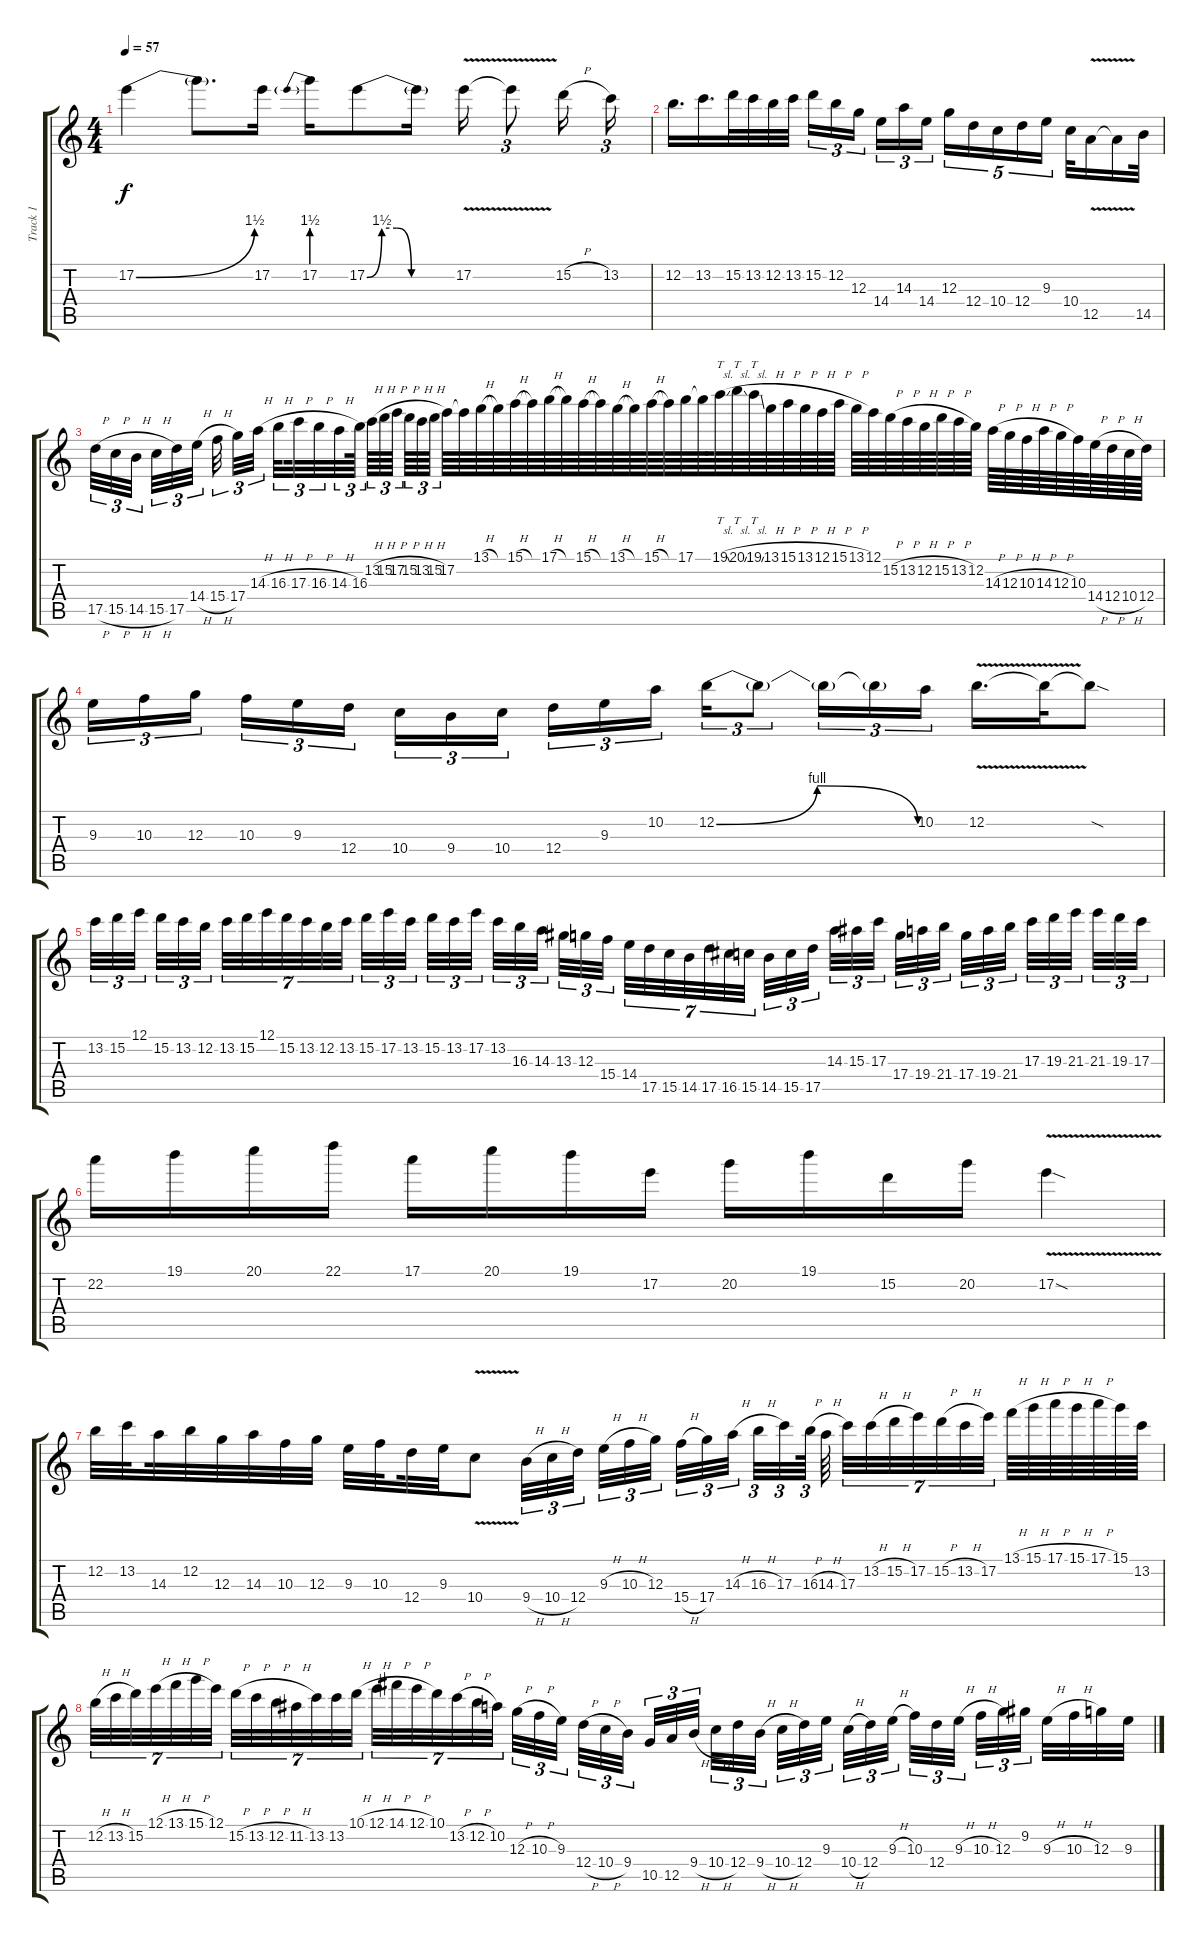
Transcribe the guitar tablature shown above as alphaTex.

\track ("Track 1" "Track 1") {instrument overdrivenguitar}
\staff {score tabs}
\tuning (E4 B3 G3 D3 A2 E2) {hide}
\ts (4 4)
\tempo 57
\clef g2
\ks c
17.2{be (bend 0 0 60 6)}.4{dy f} 17.2{t}.8{d} 17.2.16 17.2{be (prebend 0 6 60 6)}.16 17.2{be (custom 0 0 10 6 20 6 30 0 60 0)}.8 17.2{t}.16 17.2{v}.16 17.2{t}.8{tu (3 2)} 15.2{h}.16 13.2.16{tu (3 2)} |
12.2.16{d} 13.2.16{d} 15.2.32 13.2.32{beam merge} 12.2.32 13.2.32{beam split} 15.2.16{tu (3 2)} 12.2.16{tu (3 2)} 12.3.16{tu (3 2)} 14.4.16{tu (3 2)} 14.3.16{tu (3 2) beam merge} 14.4.16{tu (3 2) beam split} 12.3.16{tu (5 4)} 12.4.16{tu (5 4)} 10.4.16{tu (5 4)} 12.4.16{tu (5 4) beam merge} 9.3.16{tu (5 4) beam split} 10.4.32 12.5{v}.16 12.5{t}.16{beam merge} 14.5.32 |
17.5{h}.32{tu (3 2)} 15.5{h}.32{tu (3 2)} 14.5{h}.32{tu (3 2) beam splitsecondary} 15.5{h}.32{tu (3 2)} 17.5.32{tu (3 2)} 14.4{h}.32{tu (3 2)} 15.4{h}.32{tu (3 2) beam split} 17.4.32{tu (3 2)} 14.3{h}.32{tu (3 2)} 16.3{h}.32{tu (3 2) beam splitsecondary} 17.3{h}.32{tu (3 2)} 16.3{h}.32{tu (3 2) beam merge} 14.3{h}.32{tu (3 2)} 16.3.64{tu (3 2) beam splitsecondary} 13.2{h}.64{tu (3 2)} 15.2{h}.64{tu (3 2)} 17.2{h}.64{tu (3 2) beam splitsecondary} 15.2{h}.64{tu (3 2)} 13.2{h}.64{tu (3 2)} 15.2{h}.64{tu (3 2) beam split} 17.2.64 17.2{t}.64 13.1{h}.64 13.1{t}.64 15.1{h}.64 15.1{t}.64 17.1{h}.64 17.1{t}.64 15.1{h}.64 15.1{t}.64{beam merge} 13.1{h}.64 13.1{t}.64 15.1{h}.64 15.1{t}.64 17.1.64 17.1{t}.64{beam splitsecondary} 19.1{sl}.64{tt} 20.1{sl}.64{tt} 19.1{sl}.64{tt} 13.1{h}.64 15.1{h}.64 13.1{h}.64 12.1{h}.64 15.1{h}.64{beam split} 13.1{h}.64{beam merge} 12.1.64{beam merge} 15.2{h}.64 13.2{h}.64{beam merge} 12.2{h}.64 15.2{h}.64 13.2{h}.64 12.2.64{beam split} 14.3{h}.64 12.3{h}.64 10.3{h}.64 14.3{h}.64 12.3{h}.64 10.3.64{beam splitsecondary} 14.4{h}.64 12.4{h}.64 10.4{h}.64 12.4.64 |
9.3.16{tu (3 2)} 10.3.16{tu (3 2)} 12.3.16{tu (3 2)} 10.3.16{tu (3 2)} 9.3.16{tu (3 2)} 12.4.16{tu (3 2)} 10.4.16{tu (3 2)} 9.4.16{tu (3 2)} 10.4.16{tu (3 2)} 12.4.16{tu (3 2)} 9.3.16{tu (3 2)} 10.2.16{tu (3 2)} 12.2{be (bendrelease 0 0 20 4 35 4 60 0)}.16{tu (3 2)} 12.2{t}.8{tu (3 2)} 12.2{t}.16{tu (3 2)} 12.2{t}.16{tu (3 2)} 10.2.16{tu (3 2)} 12.2{v}.16{d} 12.2{t}.32 12.2{sod t}.8 |
13.2.32{tu (3 2)} 15.2.32{tu (3 2)} 12.1.32{tu (3 2) beam splitsecondary} 15.2.32{tu (3 2)} 13.2.32{tu (3 2)} 12.2.32{tu (3 2) beam split} 13.2.32{tu (7 4)} 15.2.32{tu (7 4)} 12.1.32{tu (7 4)} 15.2.32{tu (7 4)} 13.2.32{tu (7 4)} 12.2.32{tu (7 4)} 13.2.32{tu (7 4) beam split} 15.2.32{tu (3 2)} 17.2.32{tu (3 2)} 13.2.32{tu (3 2) beam splitsecondary} 15.2.32{tu (3 2)} 13.2.32{tu (3 2)} 17.2.32{tu (3 2) beam split} 13.2.32{tu (3 2)} 16.3.32{tu (3 2)} 14.3.32{tu (3 2) beam splitsecondary} 13.3.32{tu (3 2)} 12.3.32{tu (3 2)} 15.4.32{tu (3 2)} 14.4.32{tu (7 4)} 17.5.32{tu (7 4) beam merge} 15.5.32{tu (7 4)} 14.5.32{tu (7 4)} 17.5.32{tu (7 4)} 16.5.32{tu (7 4)} 15.5.32{tu (7 4) beam split} 14.5.32{tu (3 2)} 15.5.32{tu (3 2)} 17.5.32{tu (3 2) beam splitsecondary} 14.3.32{tu (3 2)} 15.3.32{tu (3 2)} 17.3.32{tu (3 2) beam split} 17.4.32{tu (3 2)} 19.4.32{tu (3 2)} 21.4.32{tu (3 2) beam splitsecondary} 17.4.32{tu (3 2)} 19.4.32{tu (3 2)} 21.4.32{tu (3 2) beam split} 17.3.32{tu (3 2)} 19.3.32{tu (3 2)} 21.3.32{tu (3 2) beam splitsecondary} 21.3.32{tu (3 2)} 19.3.32{tu (3 2)} 17.3.32{tu (3 2)} |
22.2.16 19.1.16 20.1.16 22.1.16 17.1.16 20.1.16 19.1.16 17.2.16 20.2.16 19.1.16 15.2.16 20.2.16 17.2{v sod}.4 |
12.2.32 13.2.32{beam splitsecondary} 14.3.32 12.2.32 12.3.32 14.3.32 10.3.32 12.3.32 9.3.32 10.3.32{beam splitsecondary} 12.4.32 9.3.32 10.4{v}.8 9.4{h}.32{tu (3 2)} 10.4{h}.32{tu (3 2)} 12.4.32{tu (3 2) beam splitsecondary} 9.3{h}.32{tu (3 2)} 10.3{h}.32{tu (3 2)} 12.3.32{tu (3 2) beam split} 15.4{h}.32{tu (3 2)} 17.4.32{tu (3 2)} 14.3{h}.32{tu (3 2) beam splitsecondary} 16.3{h}.32{tu (3 2)} 17.3.32{tu (3 2)} 16.3{h}.64{tu (3 2)} 14.3{h}.64{beam split} 17.3.32{tu (7 4)} 13.2{h}.32{tu (7 4)} 15.2{h}.32{tu (7 4)} 17.2.32{tu (7 4)} 15.2{h}.32{tu (7 4)} 13.2{h}.32{tu (7 4)} 17.2.32{tu (7 4) beam split} 13.1{h}.64 15.1{h}.64 17.1{h}.64 15.1{h}.64 17.1{h}.64 15.1.64 13.2.64 |
12.2{h}.32{tu (7 4)} 13.2{h}.32{tu (7 4)} 15.2.32{tu (7 4)} 12.1{h}.32{tu (7 4)} 13.1{h}.32{tu (7 4)} 15.1{h}.32{tu (7 4)} 12.1.32{tu (7 4) beam splitsecondary} 15.2{h}.32{tu (7 4)} 13.2{h}.32{tu (7 4)} 12.2{h}.32{tu (7 4)} 11.2{h}.32{tu (7 4)} 13.2.32{tu (7 4)} 13.2.32{tu (7 4)} 10.1{h}.32{tu (7 4)} 12.1{h}.32{tu (7 4)} 14.1{h}.32{tu (7 4)} 12.1{h}.32{tu (7 4)} 10.1.32{tu (7 4)} 13.2{h}.32{tu (7 4)} 12.2{h}.32{tu (7 4)} 10.2.32{tu (7 4) beam split} 12.3{h}.32{tu (3 2)} 10.3{h}.32{tu (3 2)} 9.3.32{tu (3 2) beam splitsecondary} 12.4{h}.32{tu (3 2)} 10.4{h}.32{tu (3 2)} 9.4.32{tu (3 2)} 10.5.32{tu (3 2)} 12.5.32{tu (3 2)} 9.4{h}.32{tu (3 2) beam splitsecondary} 10.4{h}.32{tu (3 2)} 12.4.32{tu (3 2)} 9.4{h}.32{tu (3 2) beam split} 10.4{h}.32{tu (3 2)} 12.4.32{tu (3 2)} 9.3.32{tu (3 2) beam splitsecondary} 10.4{h}.32{tu (3 2)} 12.4.32{tu (3 2)} 9.3{h}.32{tu (3 2)} 10.3.32{tu (3 2)} 12.4.32{tu (3 2)} 9.3{h}.32{tu (3 2) beam splitsecondary} 10.3{h}.32{tu (3 2)} 12.3.32{tu (3 2)} 9.2.32{tu (3 2) beam splitsecondary} 9.3{h}.32 10.3{h}.32 12.3.32 9.3.32
